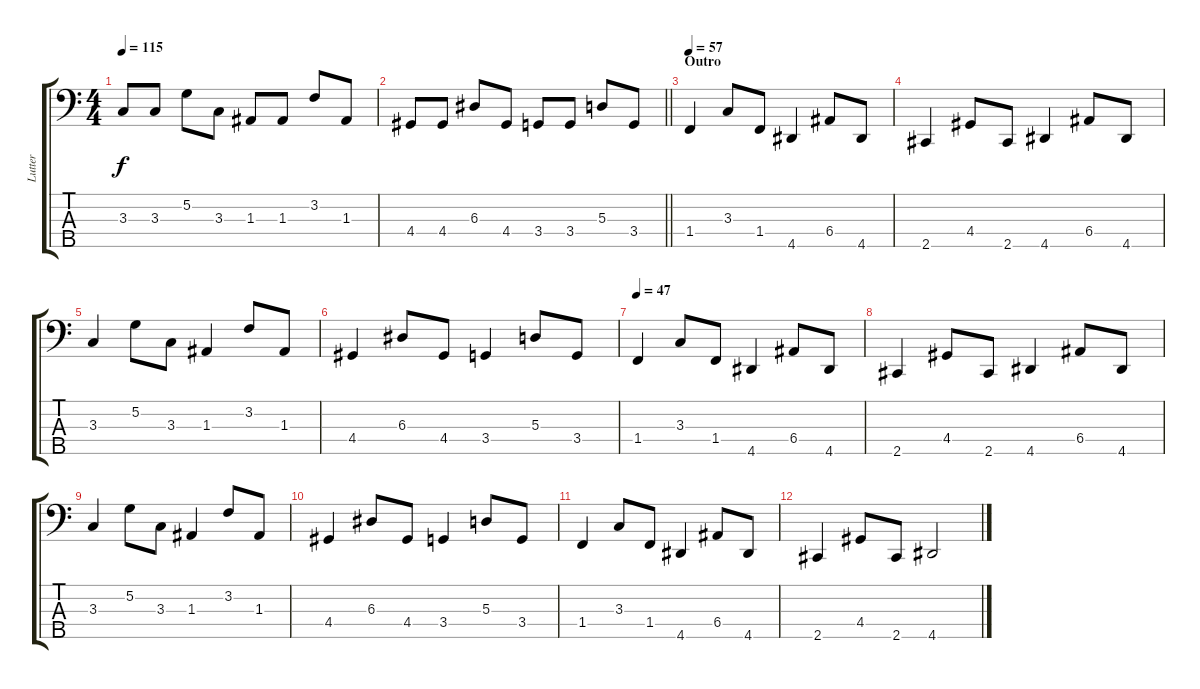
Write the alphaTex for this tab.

\track ("Lutter" "Lutter") {instrument electricbasspick}
\staff {score tabs}
\tuning (G2 D2 A1 E1 B0) {hide}
\ts (4 4)
\tempo 115
\clef f4
\ks c
3.3.8{dy f} 3.3.8 5.2.8 3.3.8 1.3.8 1.3.8 3.2.8 1.3.8 |
\barLineRight lightlight
4.4.8 4.4.8 6.3.8 4.4.8 3.4.8 3.4.8 5.3.8 3.4.8 |
\section ("" "Outro")
\tempo 57
1.4.4 3.3.8 1.4.8 4.5.4 6.4.8 4.5.8 |
2.5.4 4.4.8 2.5.8 4.5.4 6.4.8 4.5.8 |
3.3.4 5.2.8 3.3.8 1.3.4 3.2.8 1.3.8 |
4.4.4 6.3.8 4.4.8 3.4.4 5.3.8 3.4.8 |
\tempo 47
1.4.4 3.3.8 1.4.8 4.5.4 6.4.8 4.5.8 |
2.5.4 4.4.8 2.5.8 4.5.4 6.4.8 4.5.8 |
3.3.4 5.2.8 3.3.8 1.3.4 3.2.8 1.3.8 |
4.4.4 6.3.8 4.4.8 3.4.4 5.3.8 3.4.8 |
1.4.4 3.3.8 1.4.8 4.5.4 6.4.8 4.5.8 |
2.5.4 4.4.8 2.5.8 4.5.2
